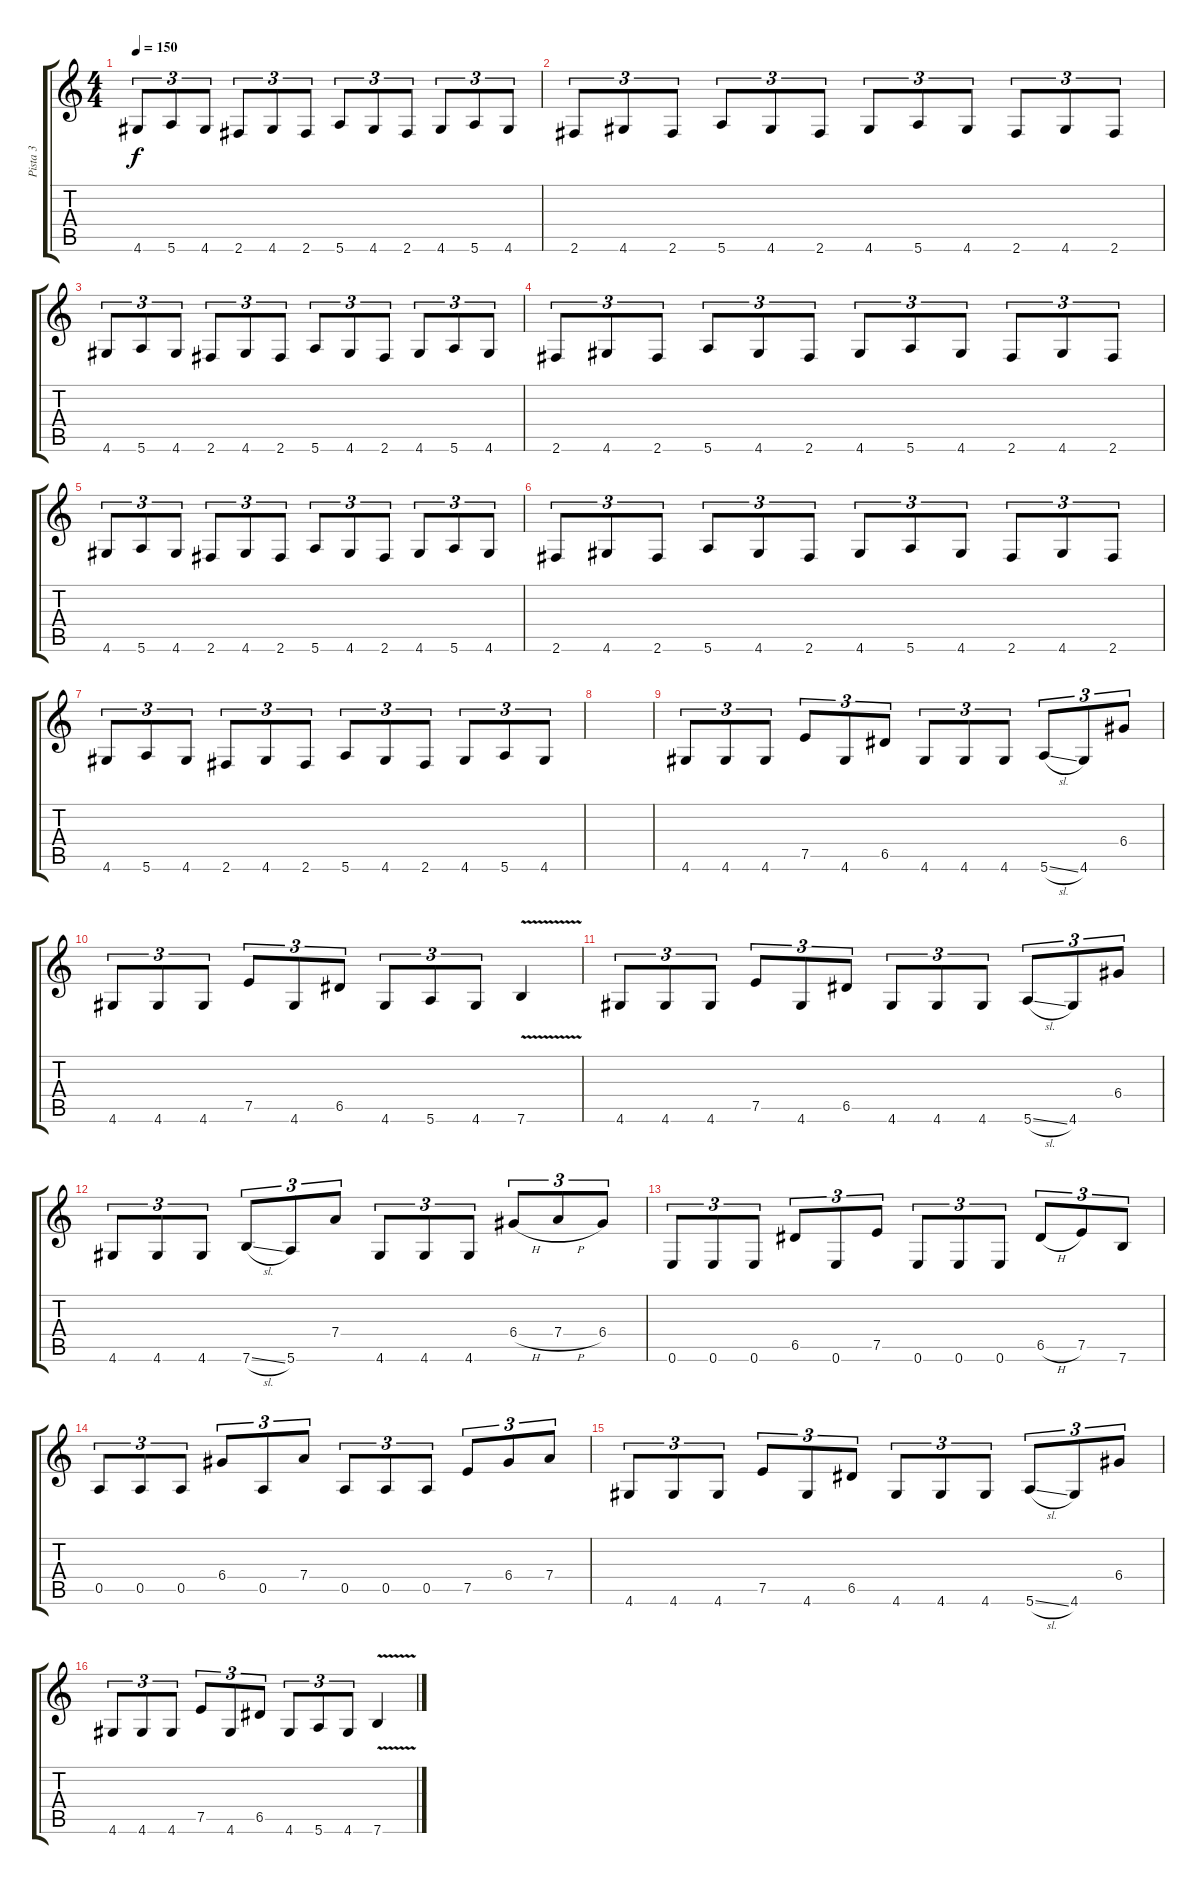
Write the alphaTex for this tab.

\track ("Pista 3" "Pista 3") {instrument overdrivenguitar}
\staff {score tabs}
\tuning (E4 B3 G3 D3 A2 E2) {hide}
\ts (4 4)
\tempo 150
\clef g2
\ks c
4.6.8{tu (3 2) dy f} 5.6.8{tu (3 2)} 4.6.8{tu (3 2)} 2.6.8{tu (3 2)} 4.6.8{tu (3 2)} 2.6.8{tu (3 2)} 5.6.8{tu (3 2)} 4.6.8{tu (3 2)} 2.6.8{tu (3 2)} 4.6.8{tu (3 2)} 5.6.8{tu (3 2)} 4.6.8{tu (3 2)} |
2.6.8{tu (3 2)} 4.6.8{tu (3 2)} 2.6.8{tu (3 2)} 5.6.8{tu (3 2)} 4.6.8{tu (3 2)} 2.6.8{tu (3 2)} 4.6.8{tu (3 2)} 5.6.8{tu (3 2)} 4.6.8{tu (3 2)} 2.6.8{tu (3 2)} 4.6.8{tu (3 2)} 2.6.8{tu (3 2)} |
4.6.8{tu (3 2)} 5.6.8{tu (3 2)} 4.6.8{tu (3 2)} 2.6.8{tu (3 2)} 4.6.8{tu (3 2)} 2.6.8{tu (3 2)} 5.6.8{tu (3 2)} 4.6.8{tu (3 2)} 2.6.8{tu (3 2)} 4.6.8{tu (3 2)} 5.6.8{tu (3 2)} 4.6.8{tu (3 2)} |
2.6.8{tu (3 2)} 4.6.8{tu (3 2)} 2.6.8{tu (3 2)} 5.6.8{tu (3 2)} 4.6.8{tu (3 2)} 2.6.8{tu (3 2)} 4.6.8{tu (3 2)} 5.6.8{tu (3 2)} 4.6.8{tu (3 2)} 2.6.8{tu (3 2)} 4.6.8{tu (3 2)} 2.6.8{tu (3 2)} |
4.6.8{tu (3 2)} 5.6.8{tu (3 2)} 4.6.8{tu (3 2)} 2.6.8{tu (3 2)} 4.6.8{tu (3 2)} 2.6.8{tu (3 2)} 5.6.8{tu (3 2)} 4.6.8{tu (3 2)} 2.6.8{tu (3 2)} 4.6.8{tu (3 2)} 5.6.8{tu (3 2)} 4.6.8{tu (3 2)} |
2.6.8{tu (3 2)} 4.6.8{tu (3 2)} 2.6.8{tu (3 2)} 5.6.8{tu (3 2)} 4.6.8{tu (3 2)} 2.6.8{tu (3 2)} 4.6.8{tu (3 2)} 5.6.8{tu (3 2)} 4.6.8{tu (3 2)} 2.6.8{tu (3 2)} 4.6.8{tu (3 2)} 2.6.8{tu (3 2)} |
4.6.8{tu (3 2)} 5.6.8{tu (3 2)} 4.6.8{tu (3 2)} 2.6.8{tu (3 2)} 4.6.8{tu (3 2)} 2.6.8{tu (3 2)} 5.6.8{tu (3 2)} 4.6.8{tu (3 2)} 2.6.8{tu (3 2)} 4.6.8{tu (3 2)} 5.6.8{tu (3 2)} 4.6.8{tu (3 2)} |
|
4.6.8{tu (3 2)} 4.6.8{tu (3 2)} 4.6.8{tu (3 2)} 7.5.8{tu (3 2)} 4.6.8{tu (3 2)} 6.5.8{tu (3 2)} 4.6.8{tu (3 2)} 4.6.8{tu (3 2)} 4.6.8{tu (3 2)} 5.6{sl}.8{tu (3 2)} 4.6.8{tu (3 2)} 6.4.8{tu (3 2)} |
4.6.8{tu (3 2)} 4.6.8{tu (3 2)} 4.6.8{tu (3 2)} 7.5.8{tu (3 2)} 4.6.8{tu (3 2)} 6.5.8{tu (3 2)} 4.6.8{tu (3 2)} 5.6.8{tu (3 2)} 4.6.8{tu (3 2)} 7.6{v}.4 |
4.6.8{tu (3 2)} 4.6.8{tu (3 2)} 4.6.8{tu (3 2)} 7.5.8{tu (3 2)} 4.6.8{tu (3 2)} 6.5.8{tu (3 2)} 4.6.8{tu (3 2)} 4.6.8{tu (3 2)} 4.6.8{tu (3 2)} 5.6{sl}.8{tu (3 2)} 4.6.8{tu (3 2)} 6.4.8{tu (3 2)} |
4.6.8{tu (3 2)} 4.6.8{tu (3 2)} 4.6.8{tu (3 2)} 7.6{sl}.8{tu (3 2)} 5.6.8{tu (3 2)} 7.4.8{tu (3 2)} 4.6.8{tu (3 2)} 4.6.8{tu (3 2)} 4.6.8{tu (3 2)} 6.4{h}.8{tu (3 2)} 7.4{h}.8{tu (3 2)} 6.4.8{tu (3 2)} |
0.6.8{tu (3 2)} 0.6.8{tu (3 2)} 0.6.8{tu (3 2)} 6.5.8{tu (3 2)} 0.6.8{tu (3 2)} 7.5.8{tu (3 2)} 0.6.8{tu (3 2)} 0.6.8{tu (3 2)} 0.6.8{tu (3 2)} 6.5{h}.8{tu (3 2)} 7.5.8{tu (3 2)} 7.6.8{tu (3 2)} |
0.5.8{tu (3 2)} 0.5.8{tu (3 2)} 0.5.8{tu (3 2)} 6.4.8{tu (3 2)} 0.5.8{tu (3 2)} 7.4.8{tu (3 2)} 0.5.8{tu (3 2)} 0.5.8{tu (3 2)} 0.5.8{tu (3 2)} 7.5.8{tu (3 2)} 6.4.8{tu (3 2)} 7.4.8{tu (3 2)} |
4.6.8{tu (3 2)} 4.6.8{tu (3 2)} 4.6.8{tu (3 2)} 7.5.8{tu (3 2)} 4.6.8{tu (3 2)} 6.5.8{tu (3 2)} 4.6.8{tu (3 2)} 4.6.8{tu (3 2)} 4.6.8{tu (3 2)} 5.6{sl}.8{tu (3 2)} 4.6.8{tu (3 2)} 6.4.8{tu (3 2)} |
4.6.8{tu (3 2)} 4.6.8{tu (3 2)} 4.6.8{tu (3 2)} 7.5.8{tu (3 2)} 4.6.8{tu (3 2)} 6.5.8{tu (3 2)} 4.6.8{tu (3 2)} 5.6.8{tu (3 2)} 4.6.8{tu (3 2)} 7.6{v}.4
